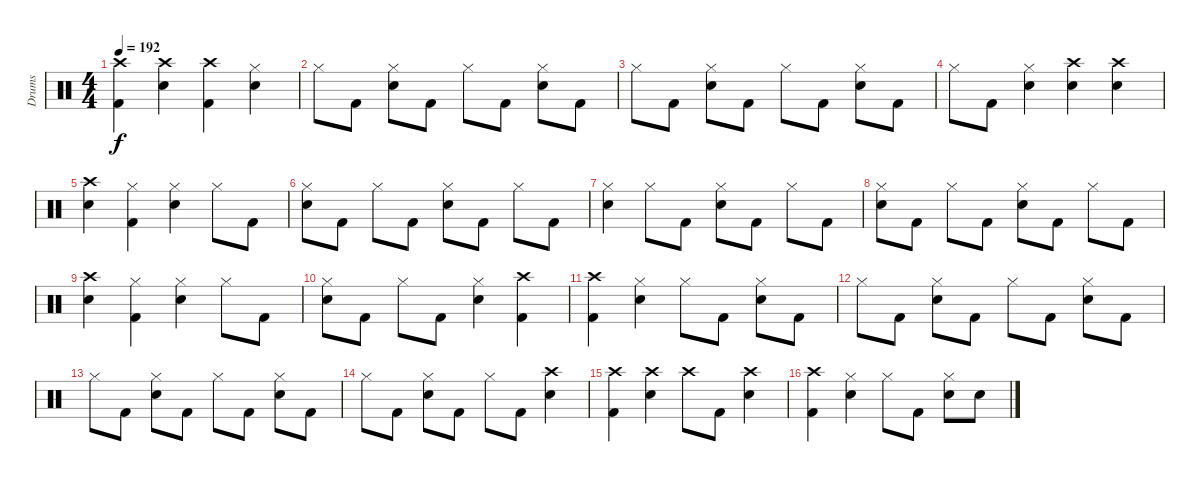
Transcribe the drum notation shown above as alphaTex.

\track ("Drums" "Drums") {instrument percussion}
\staff {score}
\articulation defaults
\ts (4 4)
\tempo 192
\clef neutral
\ks c
("Crash high (hit)" "Kick (hit) 2").4{dy f} ("Crash high (hit)" "Electric Snare (hit)").4 ("Crash high (hit)" "Kick (hit) 2").4 ("Hi-Hat (closed)" "Electric Snare (hit)").4 |
"Hi-Hat (closed)".8 "Kick (hit) 2".8 ("Hi-Hat (closed)" "Electric Snare (hit)").8 "Kick (hit) 2".8 "Hi-Hat (closed)".8 "Kick (hit) 2".8 ("Hi-Hat (closed)" "Electric Snare (hit)").8 "Kick (hit) 2".8 |
"Hi-Hat (closed)".8 "Kick (hit) 2".8 ("Hi-Hat (closed)" "Electric Snare (hit)").8 "Kick (hit) 2".8 "Hi-Hat (closed)".8 "Kick (hit) 2".8 ("Hi-Hat (closed)" "Electric Snare (hit)").8 "Kick (hit) 2".8 |
"Hi-Hat (closed)".8 "Kick (hit) 2".8 ("Hi-Hat (closed)" "Electric Snare (hit)").4 ("Crash high (hit)" "Electric Snare (hit)").4 ("Crash high (hit)" "Electric Snare (hit)").4 |
("Crash high (hit)" "Electric Snare (hit)").4 ("Hi-Hat (closed)" "Kick (hit) 2").4 ("Hi-Hat (closed)" "Electric Snare (hit)").4 "Hi-Hat (closed)".8 "Kick (hit) 2".8 |
("Hi-Hat (closed)" "Electric Snare (hit)").8 "Kick (hit) 2".8 "Hi-Hat (closed)".8 "Kick (hit) 2".8 ("Hi-Hat (closed)" "Electric Snare (hit)").8 "Kick (hit) 2".8 "Hi-Hat (closed)".8 "Kick (hit) 2".8 |
("Hi-Hat (closed)" "Electric Snare (hit)").4 "Hi-Hat (closed)".8 "Kick (hit) 2".8 ("Hi-Hat (closed)" "Electric Snare (hit)").8 "Kick (hit) 2".8 "Hi-Hat (closed)".8 "Kick (hit) 2".8 |
("Hi-Hat (closed)" "Electric Snare (hit)").8 "Kick (hit) 2".8 "Hi-Hat (closed)".8 "Kick (hit) 2".8 ("Hi-Hat (closed)" "Electric Snare (hit)").8 "Kick (hit) 2".8 "Hi-Hat (closed)".8 "Kick (hit) 2".8 |
("Crash high (hit)" "Electric Snare (hit)").4 ("Hi-Hat (closed)" "Kick (hit) 2").4 ("Hi-Hat (closed)" "Electric Snare (hit)").4 "Hi-Hat (closed)".8 "Kick (hit) 2".8 |
("Hi-Hat (closed)" "Electric Snare (hit)").8 "Kick (hit) 2".8 "Hi-Hat (closed)".8 "Kick (hit) 2".8 ("Hi-Hat (closed)" "Electric Snare (hit)").4 ("Crash high (hit)" "Kick (hit) 2").4 |
("Crash high (hit)" "Kick (hit) 2").4 ("Hi-Hat (closed)" "Electric Snare (hit)").4 "Hi-Hat (closed)".8 "Kick (hit) 2".8 ("Hi-Hat (closed)" "Electric Snare (hit)").8 "Kick (hit) 2".8 |
"Hi-Hat (closed)".8 "Kick (hit) 2".8 ("Hi-Hat (closed)" "Electric Snare (hit)").8 "Kick (hit) 2".8 "Hi-Hat (closed)".8 "Kick (hit) 2".8 ("Hi-Hat (closed)" "Electric Snare (hit)").8 "Kick (hit) 2".8 |
"Hi-Hat (closed)".8 "Kick (hit) 2".8 ("Hi-Hat (closed)" "Electric Snare (hit)").8 "Kick (hit) 2".8 "Hi-Hat (closed)".8 "Kick (hit) 2".8 ("Hi-Hat (closed)" "Electric Snare (hit)").8 "Kick (hit) 2".8 |
"Hi-Hat (closed)".8 "Kick (hit) 2".8 ("Hi-Hat (closed)" "Electric Snare (hit)").8 "Kick (hit) 2".8 "Hi-Hat (closed)".8 "Kick (hit) 2".8 ("Crash high (hit)" "Electric Snare (hit)").4 |
("Crash high (hit)" "Kick (hit) 2").4 ("Crash high (hit)" "Electric Snare (hit)").4 "Crash high (hit)".8 "Kick (hit) 2".8 ("Crash high (hit)" "Electric Snare (hit)").4 |
("Crash high (hit)" "Kick (hit) 2").4 ("Hi-Hat (closed)" "Electric Snare (hit)").4 "Hi-Hat (closed)".8 "Kick (hit) 2".8 ("Hi-Hat (closed)" "Electric Snare (hit)").8 "Electric Snare (hit)".8
